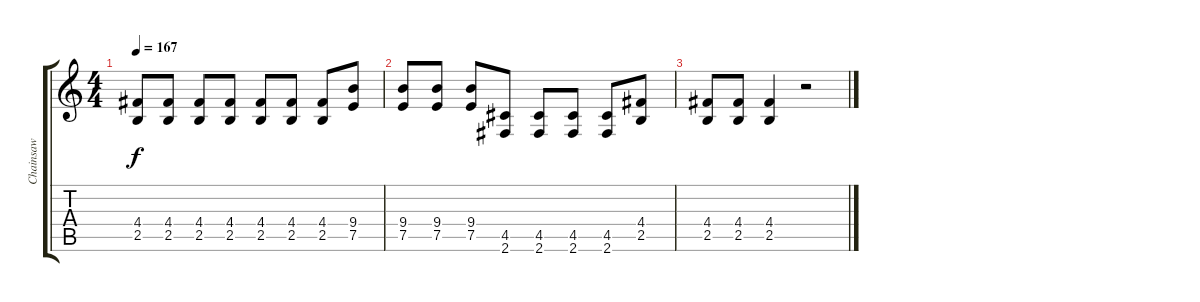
\track ("Chainsaw" "Chainsaw") {instrument overdrivenguitar}
\staff {score tabs}
\tuning (E4 B3 G3 D3 A2 E2) {hide}
\ts (4 4)
\tempo 167
\clef g2
\ks c
(4.4 2.5).8{dy f} (4.4 2.5).8 (4.4 2.5).8 (4.4 2.5).8 (4.4 2.5).8 (4.4 2.5).8 (4.4 2.5).8 (9.4 7.5).8 |
(9.4 7.5).8 (9.4 7.5).8 (9.4 7.5).8 (4.5 2.6).8 (4.5 2.6).8 (4.5 2.6).8 (4.5 2.6).8 (4.4 2.5).8 |
(4.4 2.5).8 (4.4 2.5).8 (4.4 2.5).4 r.2
